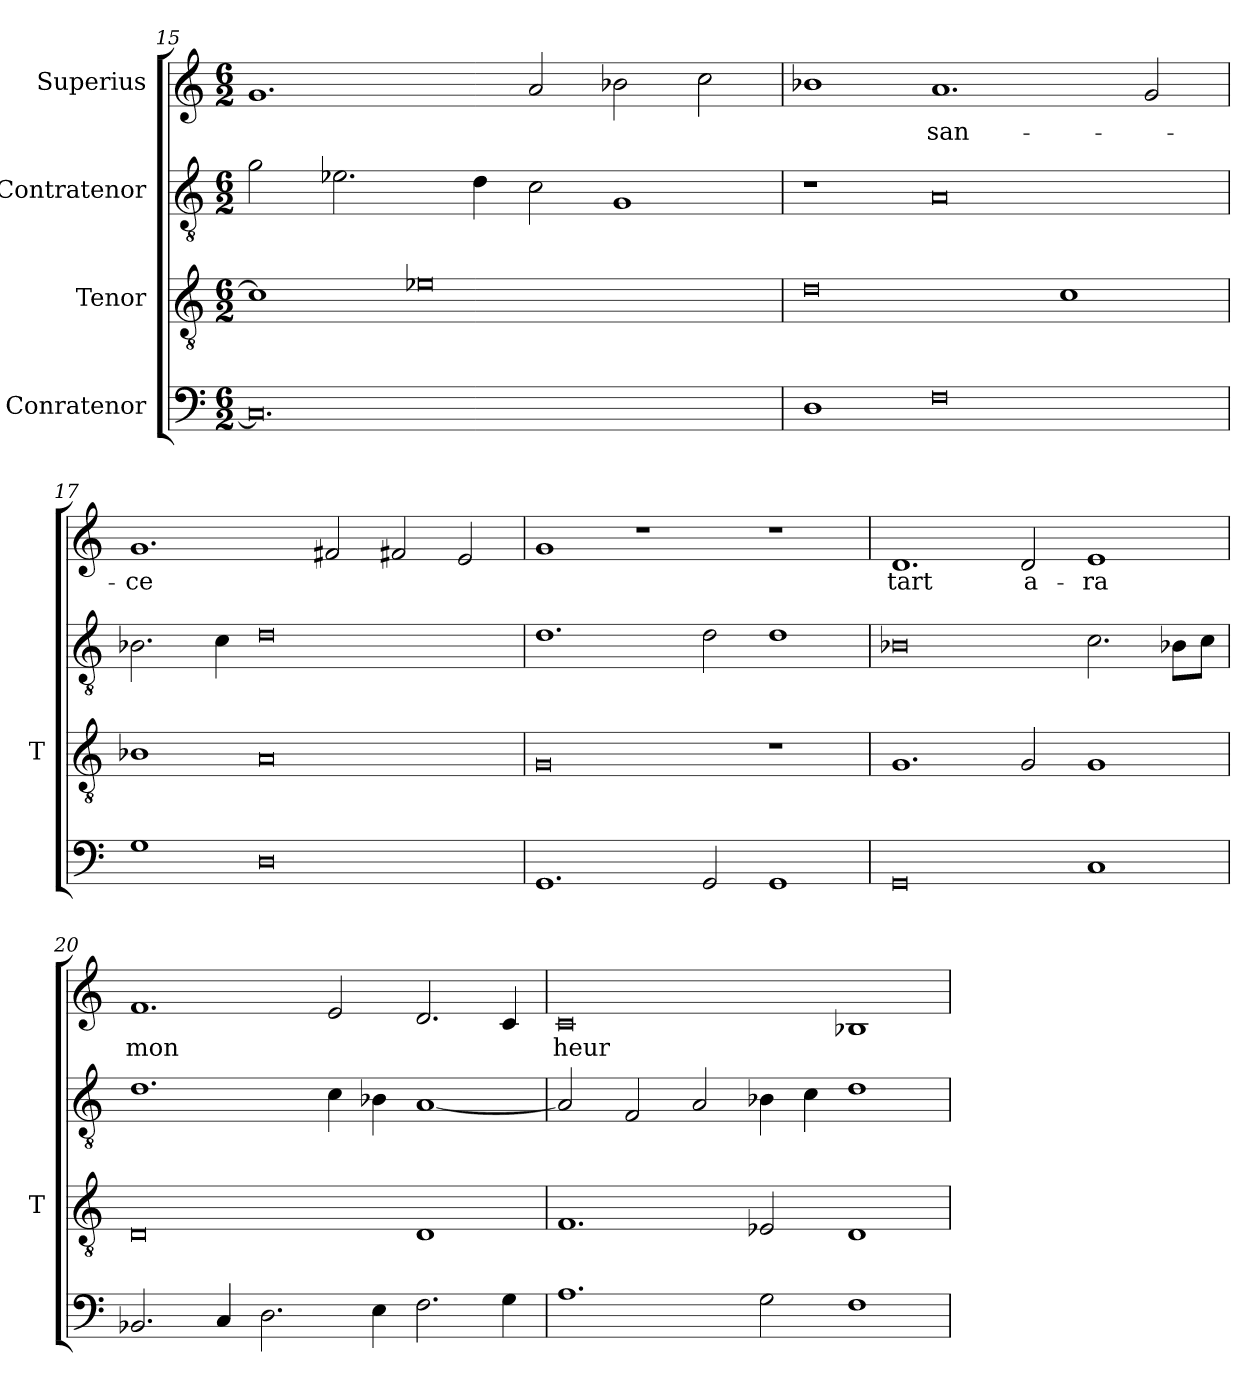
**kern	**kern	**kern	**kern	**text
*part4	*part3	*part2	*part1	*part1
*staff4	*staff3	*staff2	*staff1	*staff1
*I"Conratenor	*I"Tenor	*I"Contratenor	*I"Superius	*
*	*I'T	*	*	*
*clefF4	*clefGv2	*clefGv2	*clefG2	*
*M6/2	*M6/2	*M6/2	*M6/2	*
=15	=15	=15	=15	=15
0.C]	1c]	2g	1.g	.
.	.	2.e-X	.	.
.	0e-X	.	.	.
.	.	4d	.	.
.	.	2c	2a	.
.	.	1G	2b-X	.
.	.	.	2cc	.
=16	=16	=16	=16	=16
1D	0d	1r	1b-X	.
0F	.	0A	1.a	-san-
.	1c	.	.	.
.	.	.	2g	.
=17	=17	=17	=17	=17
1G	1B-X	2.B-X	1.g	-ce
.	.	4c	.	.
0D	0A	0d	.	.
.	.	.	2f#X	.
.	.	.	2f#X	.
.	.	.	2e	.
=18	=18	=18	=18	=18
1.GG	0G	1.d	1g	.
.	.	.	1r	.
2GG	.	2d	.	.
1GG	1r	1d	1r	.
=19	=19	=19	=19	=19
0GG	1.G	0B-X	1.d	-tart
.	2G	.	2d	a-
1C	1G	2.c	1e	-ra
.	.	8B-X\L	.	.
.	.	8c\J	.	.
=20	=20	=20	=20	=20
2.BB-X	0D	1.d	1.f	-mon
4C	.	.	.	.
2.D	.	.	.	.
.	.	4c	2e	.
4E	.	4B-X	.	.
2.F	1D	[1A	2.d	.
4G	.	.	4c	.
=21	=21	=21	=21	=21
1.A	1.F	2A]	0c	-heur
.	.	2F	.	.
.	.	2A	.	.
2G	2E-X	4B-X	.	.
.	.	4c	.	.
1F	1D	1d	1B-X	.
=	=	=	=	=
*-	*-	*-	*-	*-
